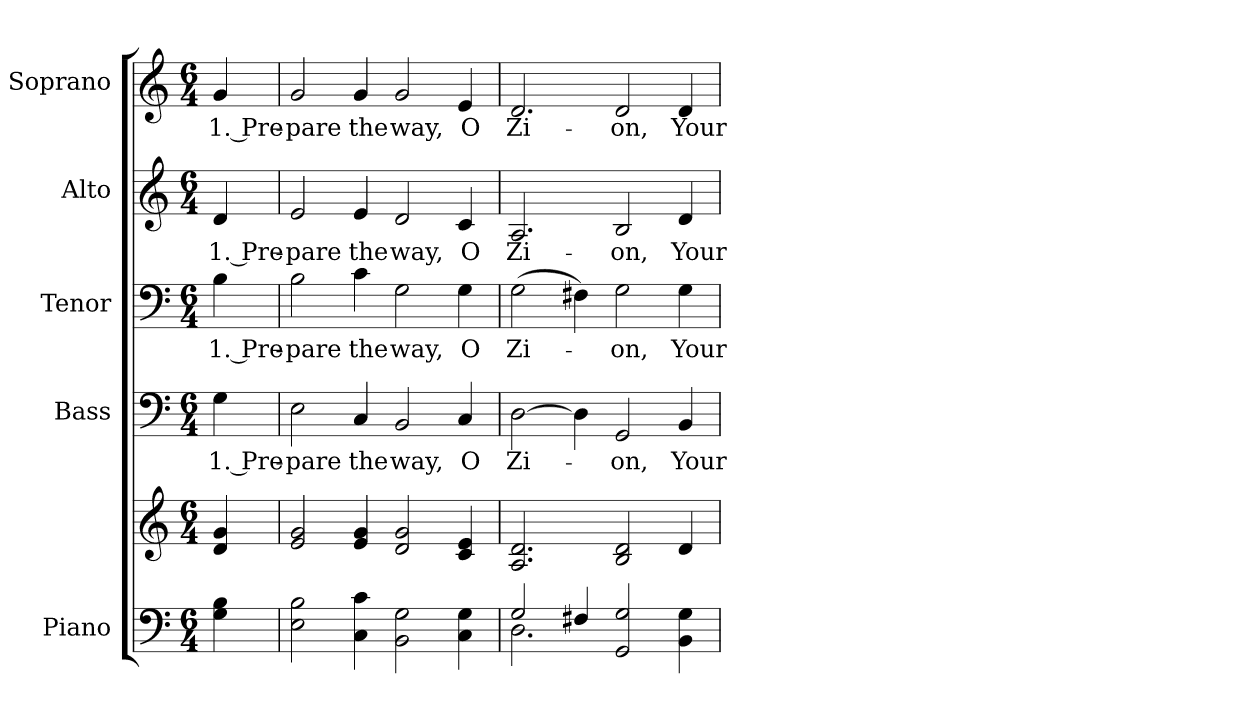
**kern	**kern	**kern	**text	**kern	**text	**kern	**text	**kern	**text
*part5	*part5	*part4	*part4	*part3	*part3	*part2	*part2	*part1	*part1
*staff6	*staff5	*staff4	*staff4	*staff3	*staff3	*staff2	*staff2	*staff1	*staff1
*I"Piano	*	*I"Bass	*	*I"Tenor	*	*I"Alto	*	*I"Soprano	*
*I'Pno.	*	*I'B.	*	*I'T.	*	*I'A.	*	*I'S.	*
!!LO:PB:g=z
*clefF4	*clefG2	*clefF4	*	*clefF4	*	*clefG2	*	*clefG2	*
*k[]	*k[]	*k[]	*	*k[]	*	*k[]	*	*k[]	*
*C:	*C:	*C:	*	*C:	*	*C:	*	*C:	*
*M6/4	*M6/4	*M6/4	*	*M6/4	*	*M6/4	*	*M6/4	*
*MM190	*MM190	*MM190	*	*MM190	*	*MM190	*	*MM190	*
=1	=1	=1	=1	=1	=1	=1	=1	=1	=1
!	!	!	!LO:LY:b:color=#000000	!	!	!	!	!	!
!	!	!	!	!	!LO:LY:b:color=#000000	!	!	!	!
!	!	!	!	!	!	!	!LO:LY:b:color=#000000	!	!
!	!	!	!	!	!	!	!	!	!LO:LY:b:color=#000000
4Gi\ 4Bi	4di/ 4gi	4Gi\	1. Pre-	4Bi\	1. Pre-	4di/	1. Pre-	4gi/	1. Pre-
=2	=2	=2	=2	=2	=2	=2	=2	=2	=2
!	!	!	!LO:LY:b:color=#000000	!	!	!	!	!	!
!	!	!	!	!	!LO:LY:b:color=#000000	!	!	!	!
!	!	!	!	!	!	!	!LO:LY:b:color=#000000	!	!
!	!	!	!	!	!	!	!	!	!LO:LY:b:color=#000000
2Ei\ 2Bi	2ei/ 2gi	2Ei\	-pare	2Bi\	-pare	2ei/	-pare	2gi/	-pare
!	!	!	!LO:LY:b:color=#000000	!	!	!	!	!	!
!	!	!	!	!	!LO:LY:b:color=#000000	!	!	!	!
!	!	!	!	!	!	!	!LO:LY:b:color=#000000	!	!
!	!	!	!	!	!	!	!	!	!LO:LY:b:color=#000000
4Ci\ 4ci	4ei/ 4gi	4Ci/	the	4ci\	the	4ei/	the	4gi/	the
!	!	!	!LO:LY:b:color=#000000	!	!	!	!	!	!
!	!	!	!	!	!LO:LY:b:color=#000000	!	!	!	!
!	!	!	!	!	!	!	!LO:LY:b:color=#000000	!	!
!	!	!	!	!	!	!	!	!	!LO:LY:b:color=#000000
2BBi\ 2Gi	2di/ 2gi	2BBi/	way,	2Gi\	way,	2di/	way,	2gi/	way,
!	!	!	!LO:LY:b:color=#000000	!	!	!	!	!	!
!	!	!	!	!	!LO:LY:b:color=#000000	!	!	!	!
!	!	!	!	!	!	!	!LO:LY:b:color=#000000	!	!
!	!	!	!	!	!	!	!	!	!LO:LY:b:color=#000000
4Ci\ 4Gi	4ci/ 4ei	4Ci/	O	4Gi\	O	4ci/	O	4ei/	O
=3	=3	=3	=3	=3	=3	=3	=3	=3	=3
*^	*	*	*	*	*	*	*	*	*
!	!	!	!	!LO:LY:b:color=#000000	!	!	!	!	!	!
!	!	!	!	!	!	!LO:LY:b:color=#000000	!	!	!	!
!	!	!	!	!	!	!	!	!LO:LY:b:color=#000000	!	!
!	!	!	!	!	!	!	!	!	!	!LO:LY:b:color=#000000
2Gi/	2.Di\	2.Ai/ 2.di	[>2Di\	Zi-	(2Gi\	Zi-	2.Ai/	Zi-	2.di/	Zi-
4F#Xi/	.	.	4Di\]	.	4F#Xi\)	.	.	.	.	.
!	!	!	!	!LO:LY:b:color=#000000	!	!	!	!	!	!
!	!	!	!	!	!	!LO:LY:b:color=#000000	!	!	!	!
!	!	!	!	!	!	!	!	!LO:LY:b:color=#000000	!	!
!	!	!	!	!	!	!	!	!	!	!LO:LY:b:color=#000000
2GGi/ 2Gi	2.ryy	2Bi/ 2di	2GGi/	-on,	2Gi\	-on,	2Bi/	-on,	2di/	-on,
!	!	!	!	!LO:LY:b:color=#000000	!	!	!	!	!	!
!	!	!	!	!	!	!LO:LY:b:color=#000000	!	!	!	!
!	!	!	!	!	!	!	!	!LO:LY:b:color=#000000	!	!
!	!	!	!	!	!	!	!	!	!	!LO:LY:b:color=#000000
4BBi\ 4Gi	.	4di/	4BBi/	Your	4Gi\	Your	4di/	Your	4di/	Your
*v	*v	*	*	*	*	*	*	*	*	*
=	=	=	=	=	=	=	=	=	=
*-	*-	*-	*-	*-	*-	*-	*-	*-	*-
